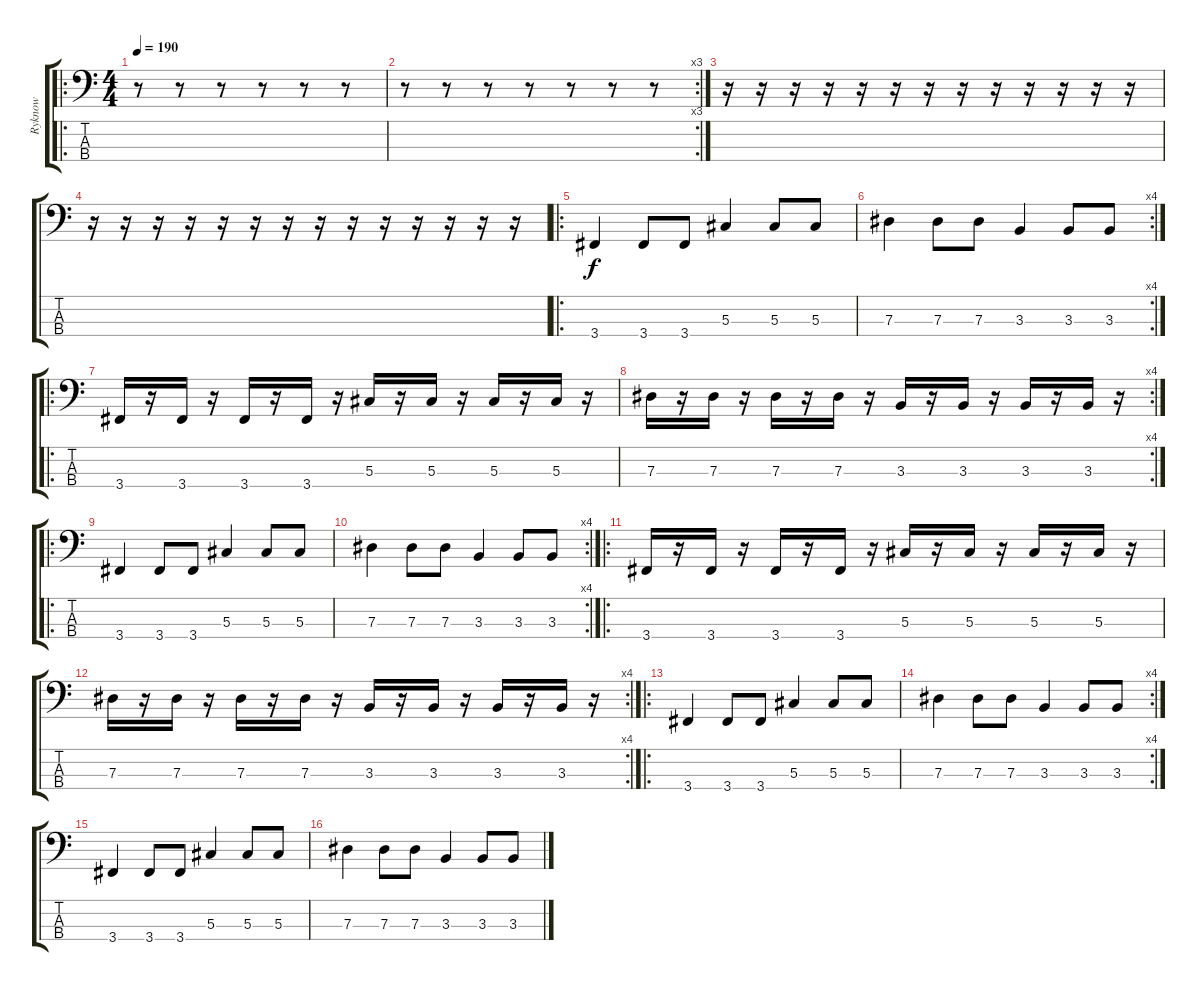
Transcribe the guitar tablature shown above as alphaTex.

\track ("Ryknow" "Ryknow") {instrument electricbasspick}
\staff {score tabs}
\tuning (Gb2 Db2 Ab1 Eb1) {hide}
\ro
\ts (4 4)
\tempo 190
\clef f4
\ks c
r.8{dy f instrument electricbasspick} r.8 r.8 r.8 r.8 r.8 |
\rc 3
r.8 r.8 r.8 r.8 r.8 r.8 r.8 |
r.16 r.16 r.16 r.16 r.16 r.16 r.16 r.16 r.16 r.16 r.16 r.16 r.16 |
r.16 r.16 r.16 r.16 r.16 r.16 r.16 r.16 r.16 r.16 r.16 r.16 r.16 r.16 |
\ro
3.4.4 3.4.8 3.4.8 5.3.4 5.3.8 5.3.8 |
\rc 4
7.3.4 7.3.8 7.3.8 3.3.4 3.3.8 3.3.8 |
\ro
3.4.16 r.16 3.4.16 r.16 3.4.16 r.16 3.4.16 r.16 5.3.16 r.16 5.3.16 r.16 5.3.16 r.16 5.3.16 r.16 |
\rc 4
7.3.16 r.16 7.3.16 r.16 7.3.16 r.16 7.3.16 r.16 3.3.16 r.16 3.3.16 r.16 3.3.16 r.16 3.3.16 r.16 |
\ro
3.4.4 3.4.8 3.4.8 5.3.4 5.3.8 5.3.8 |
\rc 4
7.3.4 7.3.8 7.3.8 3.3.4 3.3.8 3.3.8 |
\ro
3.4.16 r.16 3.4.16 r.16 3.4.16 r.16 3.4.16 r.16 5.3.16 r.16 5.3.16 r.16 5.3.16 r.16 5.3.16 r.16 |
\rc 4
7.3.16 r.16 7.3.16 r.16 7.3.16 r.16 7.3.16 r.16 3.3.16 r.16 3.3.16 r.16 3.3.16 r.16 3.3.16 r.16 |
\ro
3.4.4 3.4.8 3.4.8 5.3.4 5.3.8 5.3.8 |
\rc 4
7.3.4 7.3.8 7.3.8 3.3.4 3.3.8 3.3.8 |
3.4.4 3.4.8 3.4.8 5.3.4 5.3.8 5.3.8 |
7.3.4 7.3.8 7.3.8 3.3.4 3.3.8 3.3.8
